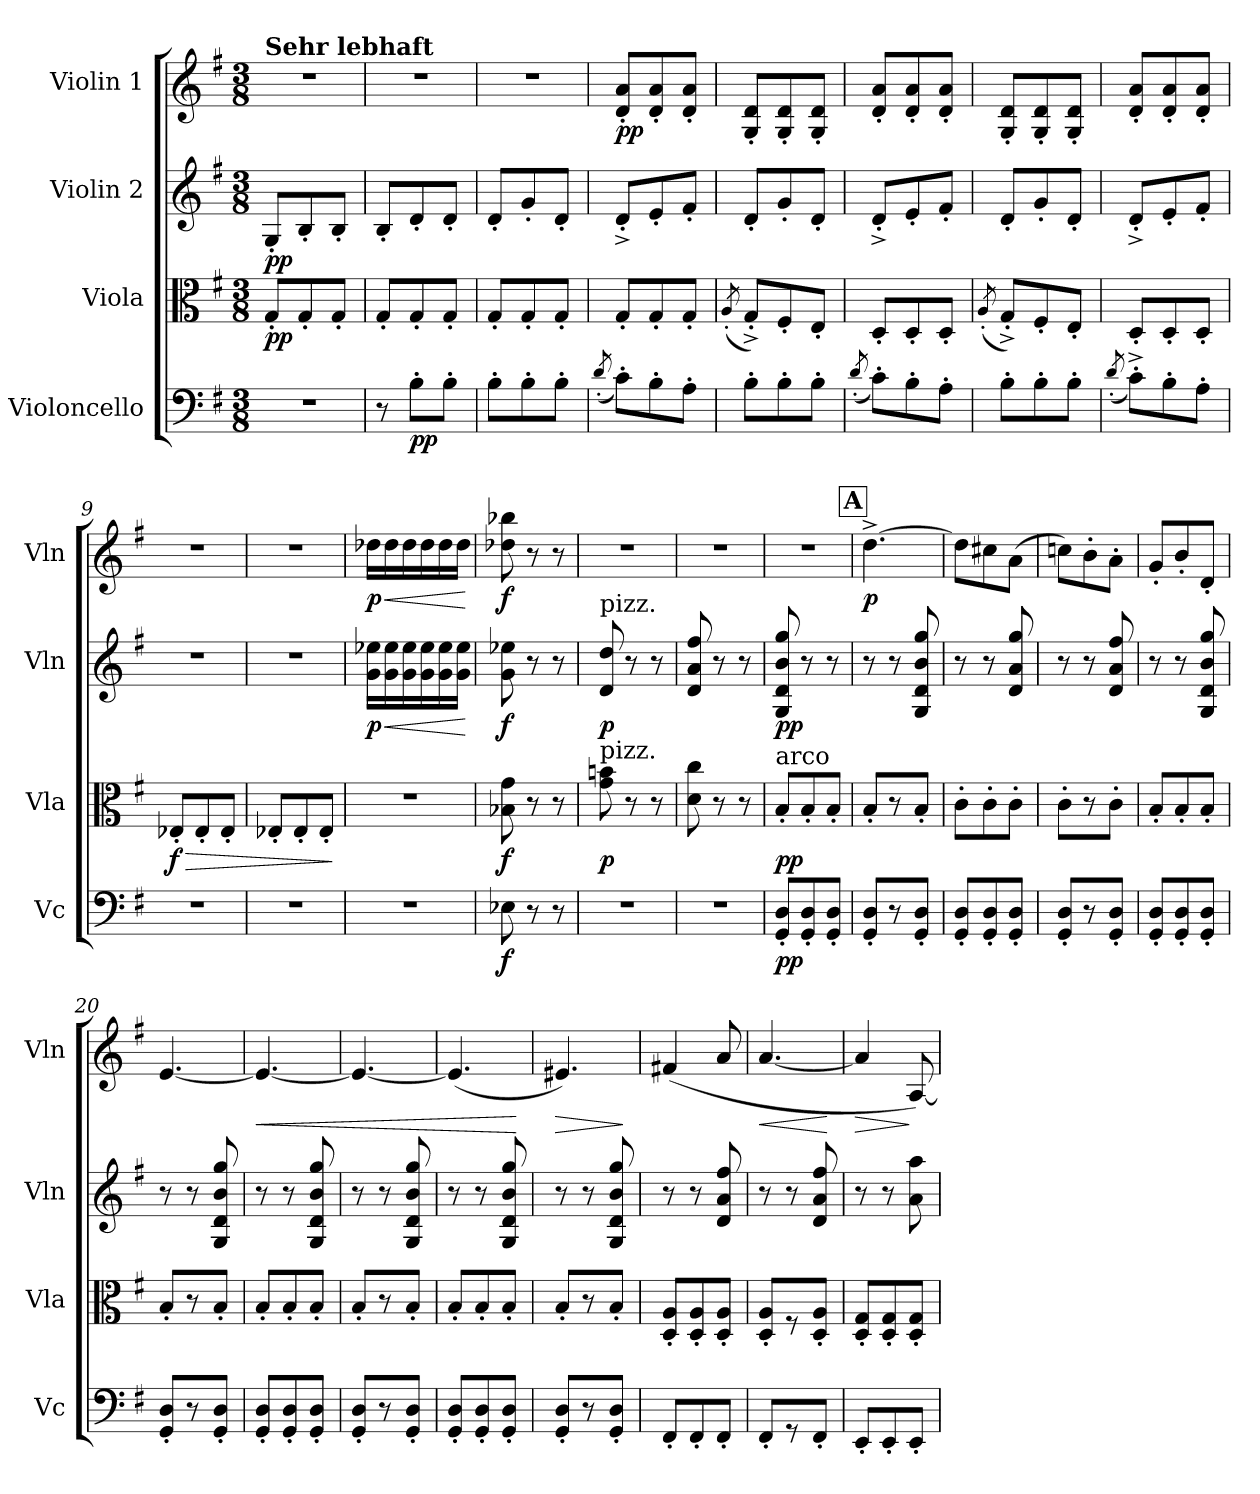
**kern	**dynam	**kern	**dynam	**kern	**dynam	**kern	**dynam
*part4	*part4	*part3	*part3	*part2	*part2	*part1	*part1
*staff4	*staff4	*staff3	*staff3	*staff2	*staff2	*staff1	*staff1
*I"Violoncello	*	*I"Viola	*	*I"Violin 2	*	*I"Violin 1	*
*I'Vc	*	*I'Vla	*	*I'Vln	*	*I'Vln	*
*clefF4	*	*clefC3	*	*clefG2	*	*clefG2	*
*k[f#]	*	*k[f#]	*	*k[f#]	*	*k[f#]	*
*M3/8	*	*M3/8	*	*M3/8	*	*M3/8	*
=1	=1	=1	=1	=1	=1	=1	=1
!	!	!	!	!	!	!LO:TX:a:B:t=Sehr lebhaft	!
!	!	!	!LO:DY:b	!	!LO:DY:b	!	!
4.r	.	8G'/L	pp	8G'/L	pp	4.r	.
.	.	8G'/	.	8B'/	.	.	.
.	.	8G'/J	.	8B'/J	.	.	.
=2	=2	=2	=2	=2	=2	=2	=2
8r	.	8G'/L	.	8B'/L	.	4.r	.
!	!LO:DY:b	!	!	!	!	!	!
8B'\L	pp	8G'/	.	8d'/	.	.	.
8B'\J	.	8G'/J	.	8d'/J	.	.	.
=3	=3	=3	=3	=3	=3	=3	=3
8B'\L	.	8G'/L	.	8d'/L	.	4.r	.
8B'\	.	8G'/	.	8g'/	.	.	.
8B'\J	.	8G'/J	.	8d'/J	.	.	.
=4	=4	=4	=4	=4	=4	=4	=4
(8qd'/	.	.	.	.	.	.	.
!	!	!	!	!	!	!	!LO:DY:b
8c'\L)	.	8G'/L	.	8d'^/L	.	8d/' 8a/'L	pp
8B'\	.	8G'/	.	8e'/	.	8d/' 8a/'	.
8A'\J	.	8G'/J	.	8f#'/J	.	8d/' 8a/'J	.
=5	=5	=5	=5	=5	=5	=5	=5
.	.	(8qA'/	.	.	.	.	.
8B'\L	.	8G'^/L)	.	8d'/L	.	8G/' 8d/'L	.
8B'\	.	8F#'/	.	8g'/	.	8G/' 8d/'	.
8B'\J	.	8E'/J	.	8d'/J	.	8G/' 8d/'J	.
=6	=6	=6	=6	=6	=6	=6	=6
(8qd'/	.	.	.	.	.	.	.
8c'\L)	.	8D'/L	.	8d'^/L	.	8d/' 8a/'L	.
8B'\	.	8D'/	.	8e'/	.	8d/' 8a/'	.
8A'\J	.	8D'/J	.	8f#'/J	.	8d/' 8a/'J	.
=7	=7	=7	=7	=7	=7	=7	=7
.	.	(8qA'/	.	.	.	.	.
8B'\L	.	8G'^/L)	.	8d'/L	.	8G/' 8d/'L	.
8B'\	.	8F#'/	.	8g'/	.	8G/' 8d/'	.
8B'\J	.	8E'/J	.	8d'/J	.	8G/' 8d/'J	.
=8	=8	=8	=8	=8	=8	=8	=8
(8qd'/	.	.	.	.	.	.	.
8c'^\L)	.	8D'/L	.	8d'^/L	.	8d/' 8a/'L	.
8B'\	.	8D'/	.	8e'/	.	8d/' 8a/'	.
8A'\J	.	8D'/J	.	8f#'/J	.	8d/' 8a/'J	.
!!LO:LB:g=z
=9	=9	=9	=9	=9	=9	=9	=9
!	!	!	!LO:HP:b	!	!	!	!
!	!	!	!LO:DY:n=1:b	!	!	!	!
4.r	.	8E-X'/L	> f	4.r	.	4.r	.
.	.	8E-'/	.	.	.	.	.
.	.	8E-'/J	.	.	.	.	.
=10	=10	=10	=10	=10	=10	=10	=10
4.r	.	8E-X'/L	.	4.r	.	4.r	.
.	.	8E-'/	.	.	.	.	.
.	.	8E-'/J	.	.	.	.	.
.	.	.	]	.	.	.	.
=11	=11	=11	=11	=11	=11	=11	=11
!	!	!	!	!	!LO:HP:b	!	!LO:HP:b
!	!	!	!	!	!LO:DY:n=1:b	!	!LO:DY:n=1:b
4.r	.	4.r	.	16g\ 16ee-X\LL	< p	16dd-X\LL	< p
.	.	.	.	16g\ 16ee-\	.	16dd-\	.
.	.	.	.	16g\ 16ee-\	.	16dd-\	.
.	.	.	.	16g\ 16ee-\	.	16dd-\	.
.	.	.	.	16g\ 16ee-\	.	16dd-\	.
.	.	.	.	16g\ 16ee-\JJ	.	16dd-\JJ	.
.	.	.	.	.	[	.	[
=12	=12	=12	=12	=12	=12	=12	=12
!	!LO:DY:b	!	!LO:DY:b	!	!LO:DY:b	!	!LO:DY:b
8E-X\	f	8B-X\ 8g\	f	8g\ 8ee-X\	f	8dd-X\ 8bb-X\	f
8r	.	8r	.	8r	.	8r	.
8r	.	8r	.	8r	.	8r	.
=13	=13	=13	=13	=13	=13	=13	=13
!	!	!	!	!LO:TX:a:t=pizz.	!	!	!
!	!	!LO:TX:a:t=pizz.	!	!	!	!	!
!	!	!	!LO:DY:b	!	!LO:DY:b	!	!
4.r	.	8g\ 8bn\	p	8d/ 8dd/	p	4.r	.
.	.	8r	.	8r	.	.	.
.	.	8r	.	8r	.	.	.
=14	=14	=14	=14	=14	=14	=14	=14
4.r	.	8d\ 8cc\	.	8d/ 8a/ 8ff#/	.	4.r	.
.	.	8r	.	8r	.	.	.
.	.	8r	.	8r	.	.	.
=15	=15	=15	=15	=15	=15	=15	=15
!	!	!LO:TX:a:t=arco	!	!	!	!	!
!	!LO:DY:b	!	!LO:DY:b	!	!LO:DY:b	!	!
8GG/' 8D/'L	pp	8B'/L	pp	8G/ 8d/ 8b/ 8gg/	pp	4.r	.
8GG/' 8D/'	.	8B'/	.	8r	.	.	.
8GG/' 8D/'J	.	8B'/J	.	8r	.	.	.
!!LO:REH:place=s1:a:B:cj:fs=14:t=A
=16	=16	=16	=16	=16	=16	=16	=16
!	!	!	!	!	!	!	!LO:DY:b
8GG/' 8D/'L	.	8B'/L	.	8r	.	[4.dd^\	p
8r	.	8r	.	8r	.	.	.
8GG/' 8D/'J	.	8B'/J	.	8G/ 8d/ 8b/ 8gg/	.	.	.
=17	=17	=17	=17	=17	=17	=17	=17
8GG/' 8D/'L	.	8c'\L	.	8r	.	8dd\L]	.
8GG/' 8D/'	.	8c'\	.	8r	.	8cc#X\	.
8GG/' 8D/'J	.	8c'\J	.	8d/ 8a/ 8gg/	.	(8a\J	.
!!LO:LB:g=z
=18	=18	=18	=18	=18	=18	=18	=18
8GG/' 8D/'L	.	8c'\L	.	8r	.	8ccn\L)	.
8r	.	8r	.	8r	.	8b'\	.
8GG/' 8D/'J	.	8c'\J	.	8d/ 8a/ 8ff#/	.	8a'\J	.
=19	=19	=19	=19	=19	=19	=19	=19
8GG/' 8D/'L	.	8B'/L	.	8r	.	8g'/L	.
8GG/' 8D/'	.	8B'/	.	8r	.	8b'/	.
8GG/' 8D/'J	.	8B'/J	.	8G/ 8d/ 8b/ 8gg/	.	8d'/J	.
=20	=20	=20	=20	=20	=20	=20	=20
8GG/' 8D/'L	.	8B'/L	.	8r	.	[4.e/	.
8r	.	8r	.	8r	.	.	.
8GG/' 8D/'J	.	8B'/J	.	8G/ 8d/ 8b/ 8gg/	.	.	.
=21	=21	=21	=21	=21	=21	=21	=21
!	!	!	!	!	!	!	!LO:HP:b
8GG/' 8D/'L	.	8B'/L	.	8r	.	4.e/_	<
8GG/' 8D/'	.	8B'/	.	8r	.	.	.
8GG/' 8D/'J	.	8B'/J	.	8G/ 8d/ 8b/ 8gg/	.	.	.
=22	=22	=22	=22	=22	=22	=22	=22
8GG/' 8D/'L	.	8B'/L	.	8r	.	4.e/_	.
8r	.	8r	.	8r	.	.	.
8GG/' 8D/'J	.	8B'/J	.	8G/ 8d/ 8b/ 8gg/	.	.	.
=23	=23	=23	=23	=23	=23	=23	=23
8GG/' 8D/'L	.	8B'/L	.	8r	.	(4.e/]	.
8GG/' 8D/'	.	8B'/	.	8r	.	.	.
8GG/' 8D/'J	.	8B'/J	.	8G/ 8d/ 8b/ 8gg/	.	.	.
.	.	.	.	.	.	.	[
=24	=24	=24	=24	=24	=24	=24	=24
!	!	!	!	!	!	!	!LO:HP:b
8GG/' 8D/'L	.	8B'/L	.	8r	.	4.e#X/)	>
8r	.	8r	.	8r	.	.	.
8GG/' 8D/'J	.	8B'/J	.	8G/ 8d/ 8b/ 8gg/	.	.	.
.	.	.	.	.	.	.	]
=25	=25	=25	=25	=25	=25	=25	=25
8FF#'/L	.	8D/' 8A/'L	.	8r	.	(<4f#X/	.
8FF#'/	.	8D/' 8A/'	.	8r	.	.	.
8FF#'/J	.	8D/' 8A/'J	.	8d/ 8a/ 8ff#/	.	8a/	.
=26	=26	=26	=26	=26	=26	=26	=26
!	!	!	!	!	!	!	!LO:HP:b
8FF#'/L	.	8D/' 8A/'L	.	8r	.	[4.a/	<
8r	.	8r	.	8r	.	.	.
8FF#'/J	.	8D/' 8A/'J	.	8d/ 8a/ 8ff#/	.	.	.
.	.	.	.	.	.	.	[
!!LO:LB:g=z
=27	=27	=27	=27	=27	=27	=27	=27
!	!	!	!	!	!	!	!LO:HP:b
8EE'/L	.	8D/' 8G/'L	.	8r	.	4a/]	>
8EE'/	.	8D/' 8G/'	.	8r	.	.	.
8EE'/J	.	8D/' 8G/'J	.	8a\ 8aa\	.	[8A/)	]
=	=	=	=	=	=	=	=
*-	*-	*-	*-	*-	*-	*-	*-
